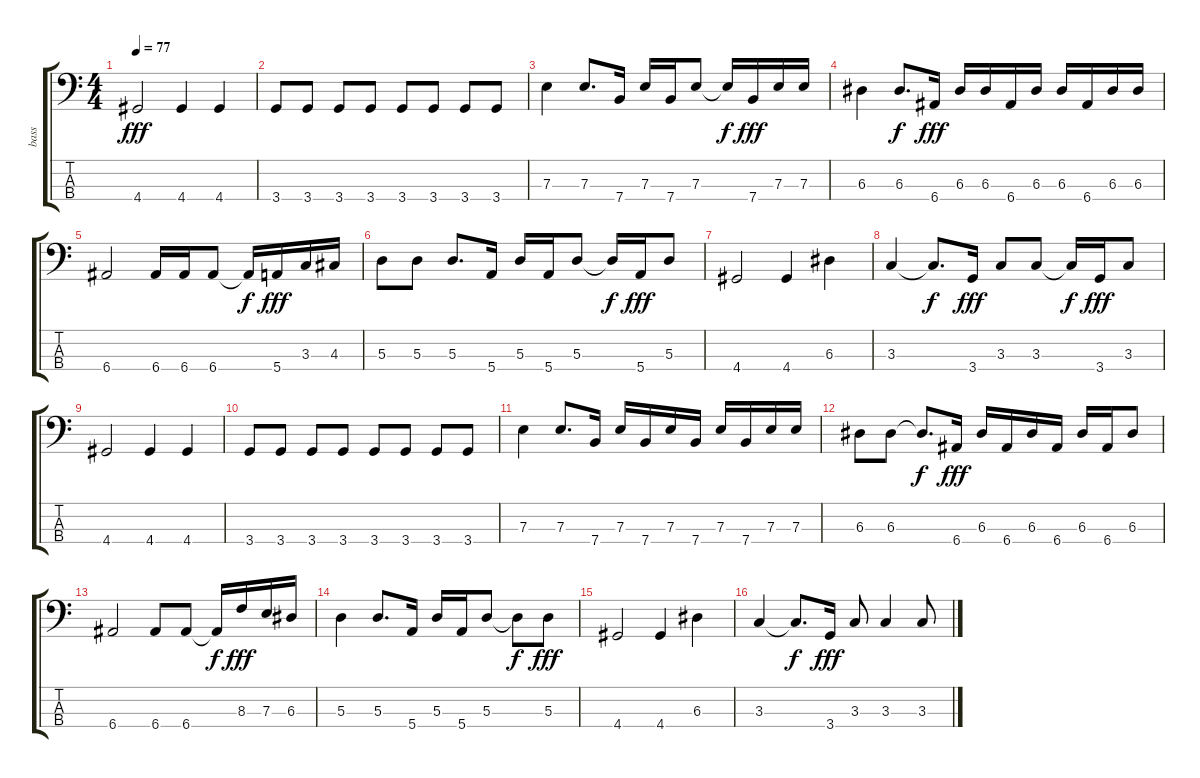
\track ("bass" "bass") {instrument electricguitarjazz}
\staff {score tabs}
\tuning (G2 D2 A1 E1) {hide}
\ts (4 4)
\tempo 77
\clef f4
\ks c
4.4.2{dy fff} 4.4.4 4.4.4 |
3.4.8 3.4.8 3.4.8 3.4.8 3.4.8 3.4.8 3.4.8 3.4.8 |
7.3.4 7.3.8{d} 7.4.16 7.3.16 7.4.16 7.3.8 7.3{t}.16{dy f} 7.4.16{dy fff} 7.3.16 7.3.16 |
6.3.4 6.3.8{d dy f} 6.4.16{dy fff} 6.3.16 6.3.16 6.4.16 6.3.16 6.3.16 6.4.16 6.3.16 6.3.16 |
6.4.2 6.4.16 6.4.16 6.4.8 6.4{t}.16{dy f} 5.4.16{dy fff} 3.3.16 4.3.16 |
5.3.8 5.3.8 5.3.8{d} 5.4.16 5.3.16 5.4.16 5.3.8 5.3{t}.16{dy f} 5.4.16{dy fff} 5.3.8 |
4.4.2 4.4.4 6.3.4 |
3.3.4 3.3{t}.8{d dy f} 3.4.16{dy fff} 3.3.8 3.3.8 3.3{t}.16{dy f} 3.4.16{dy fff} 3.3.8 |
4.4.2 4.4.4 4.4.4 |
3.4.8 3.4.8 3.4.8 3.4.8 3.4.8 3.4.8 3.4.8 3.4.8 |
7.3.4 7.3.8{d} 7.4.16 7.3.16 7.4.16 7.3.16 7.4.16 7.3.16 7.4.16 7.3.16 7.3.16 |
6.3.8 6.3.8 6.3{t}.8{d dy f} 6.4.16{dy fff} 6.3.16 6.4.16 6.3.16 6.4.16 6.3.16 6.4.16 6.3.8 |
6.4.2 6.4.8 6.4.8 6.4{t}.16{dy f} 8.3.16{dy fff} 7.3.16 6.3.16 |
5.3.4 5.3.8{d} 5.4.16 5.3.16 5.4.16 5.3.8 5.3{t}.8{dy f} 5.3.8{dy fff} |
4.4.2 4.4.4 6.3.4 |
3.3.4 3.3{t}.8{d dy f} 3.4.16{dy fff} 3.3.8 3.3.4 3.3.8
